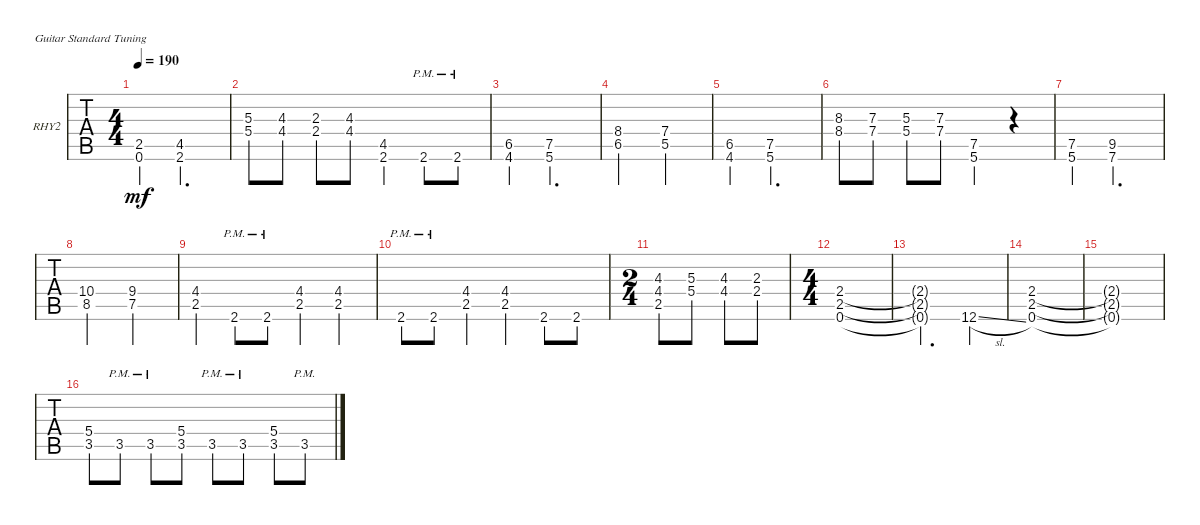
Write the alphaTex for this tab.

\defaultSystemsLayout 4
\bracketExtendMode groupsimilarinstruments
\firstSystemTrackNameOrientation horizontal
\otherSystemsTrackNameOrientation horizontal
\track ("Rhythm Guitar 2" "RHY2") {instrument overdrivenguitar}
\staff {tabs}
\tuning (E4 B3 G3 D3 A2 E2)
\ts (4 4)
\tempo 190
\clef g2
\ks c
(0.6{st} 2.5{st}).4{dy mf} (2.6 4.5).2{d} |
(5.4 5.3).8 (4.3 4.4).8 (2.4 2.3).8 (4.3 4.4).8 (2.6{st} 4.5{st}).4 2.6{pm}.8 2.6{pm}.8 |
(4.6{st} 6.5{st}).4 (5.6 7.5).2{d} |
(6.5 8.4).2 (5.5 7.4).2 |
(4.6{st} 6.5{st}).4 (5.6 7.5).2{d} |
(8.4 8.3).8 (7.3 7.4).8 (5.4 5.3).8 (7.3 7.4).8 (5.6{st} 7.5{st}).4 r.4 |
(5.6 7.5{st}).4 (9.5 7.6).2{d} |
(8.5 10.4).2 (7.5 9.4).2 |
(2.5 4.4).4 2.6{pm}.8 2.6{pm}.8 (2.5{st} 4.4{st}).4 (2.5 4.4).4 |
2.6{pm}.8 2.6{pm}.8 (2.5{st} 4.4{st}).4 (2.5 4.4).4 2.6.8 2.6.8 |
\ts (2 4)
(2.5 4.4 4.3).8 (5.4 5.3).8 (4.4 4.3).8 (2.4 2.3).8 |
\ts (4 4)
(0.6 2.5 2.4).1 |
(2.4{t} 2.5{t} 0.6{t}).2{d} 12.6{sl}.4 |
(0.6 2.5 2.4).1 |
(2.4{t} 2.5{t} 0.6{t}).1 |
(3.5 5.4).8 3.5{pm}.8 3.5{pm}.8 (3.5 5.4).8 3.5{pm}.8 3.5{pm}.8 (3.5 5.4).8 3.5{pm}.8
